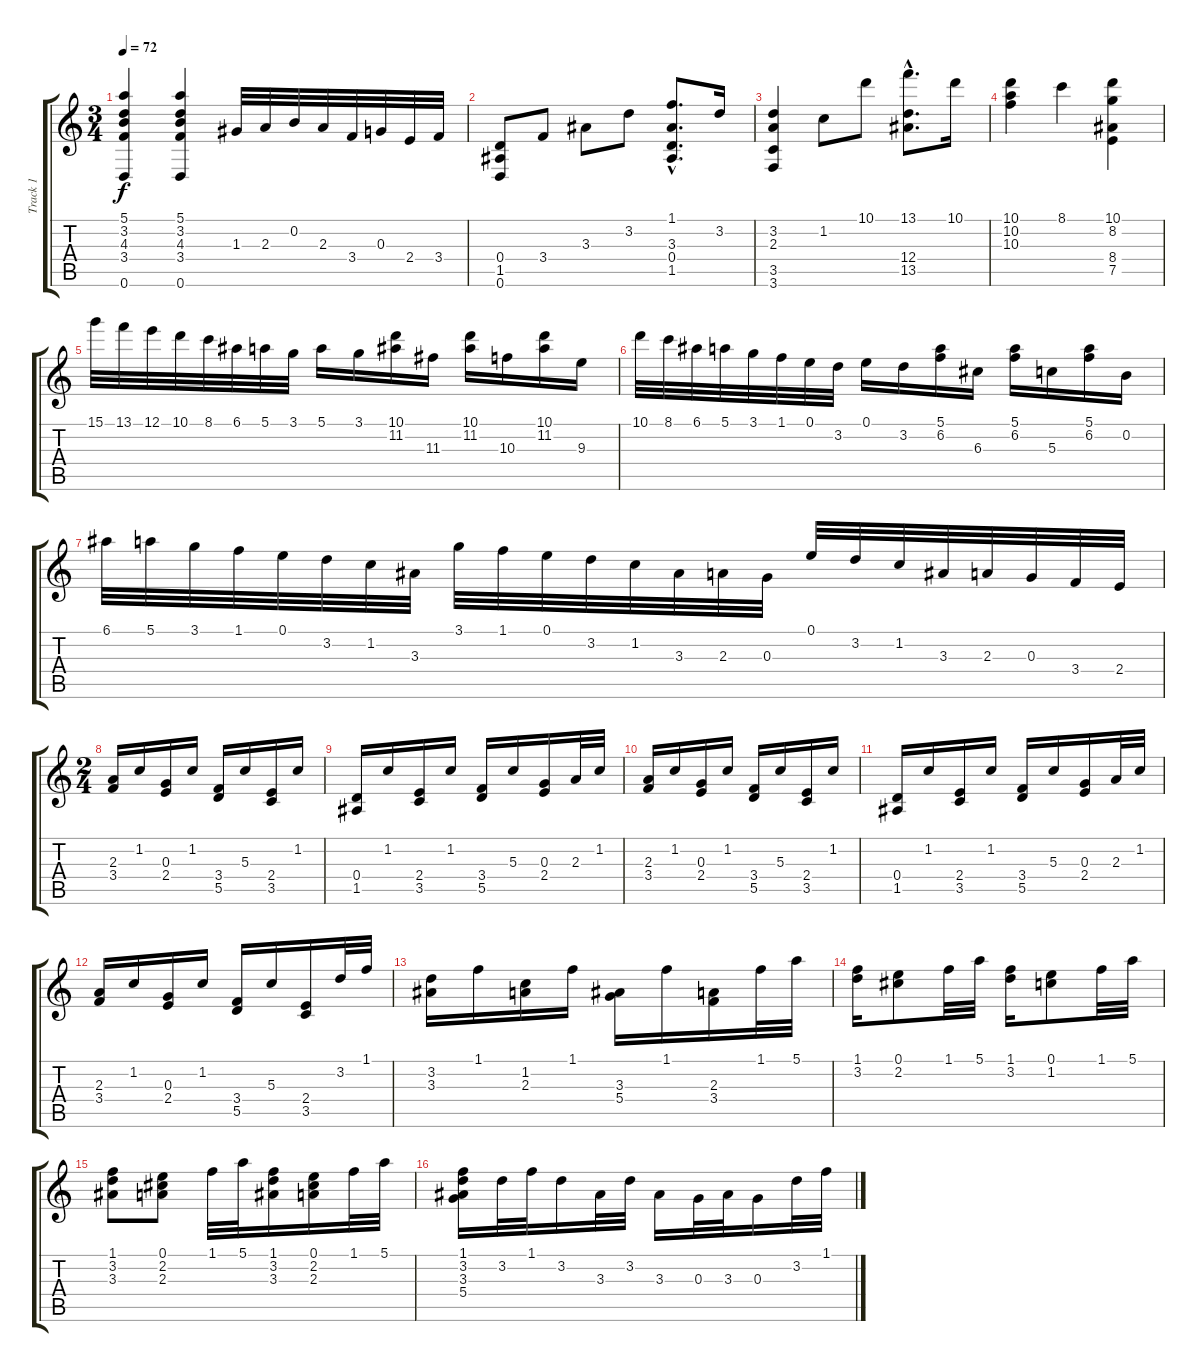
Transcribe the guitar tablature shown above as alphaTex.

\track ("Track 1" "Track 1") {instrument acousticguitarnylon}
\staff {score tabs}
\tuning (E4 B3 G3 D3 A2 D2) {hide}
\ts (3 4)
\tempo 72
\clef g2
\ks c
(5.1 3.2 4.3 3.4 0.6).4{dy f} (5.1 3.2 4.3 3.4 0.6).4 1.3.32 2.3.32 0.2.32 2.3.32 3.4.32 0.3.32 2.4.32 3.4.32 |
(0.4 1.5 0.6).8 3.4.8 3.3.8 3.2.8 (1.1{hac} 3.3{hac} 0.4{hac} 1.5{hac}).8{d} 3.2.16 |
(3.2 2.3 3.5 3.6).4 1.2.8 10.1.8 (13.1{hac} 12.4{hac} 13.5{hac}).8{d} 10.1.16 |
(10.1 10.2 10.3).4 8.1.4 (10.1 8.2 8.4 7.5).4 |
15.1.32 13.1.32 12.1.32 10.1.32 8.1.32 6.1.32 5.1.32 3.1.32 5.1.16 3.1.16 (10.1 11.2).16 11.3.16 (10.1 11.2).16 10.3.16 (10.1 11.2).16 9.3.16 |
10.1.32 8.1.32 6.1.32 5.1.32 3.1.32 1.1.32 0.1.32 3.2.32 0.1.16 3.2.16 (5.1 6.2).16 6.3.16 (5.1 6.2).16 5.3.16 (5.1 6.2).16 0.2.16 |
6.1.32 5.1.32 3.1.32 1.1.32 0.1.32 3.2.32 1.2.32 3.3.32 3.1.32 1.1.32 0.1.32 3.2.32 1.2.32 3.3.32 2.3.32 0.3.32 0.1.32 3.2.32 1.2.32 3.3.32 2.3.32 0.3.32 3.4.32 2.4.32 |
\ts (2 4)
(2.3 3.4).16 1.2.16 (0.3 2.4).16 1.2.16 (3.4 5.5).16 5.3.16 (2.4 3.5).16 1.2.16 |
(0.4 1.5).16 1.2.16 (2.4 3.5).16 1.2.16 (3.4 5.5).16 5.3.16 (0.3 2.4).16 2.3.32 1.2.32 |
(2.3 3.4).16 1.2.16 (0.3 2.4).16 1.2.16 (3.4 5.5).16 5.3.16 (2.4 3.5).16 1.2.16 |
(0.4 1.5).16 1.2.16 (2.4 3.5).16 1.2.16 (3.4 5.5).16 5.3.16 (0.3 2.4).16 2.3.32 1.2.32 |
(2.3 3.4).16 1.2.16 (0.3 2.4).16 1.2.16 (3.4 5.5).16 5.3.16 (2.4 3.5).16 3.2.32 1.1.32 |
(3.2 3.3).16 1.1.16 (1.2 2.3).16 1.1.16 (3.3 5.4).16 1.1.16 (2.3 3.4).16 1.1.32 5.1.32 |
(1.1 3.2).16 (0.1 2.2).8 1.1.32 5.1.32 (1.1 3.2).16 (0.1 1.2).8 1.1.32 5.1.32 |
(1.1 3.2 3.3).8 (0.1 2.2 2.3).8 1.1.32 5.1.32 (1.1 3.2 3.3).16 (0.1 2.2 2.3).16 1.1.32 5.1.32 |
(1.1 3.2 3.3 5.4).16 3.2.32 1.1.32 3.2.16 3.3.32 3.2.32 3.3.16 0.3.32 3.3.32 0.3.16 3.2.32 1.1.32
